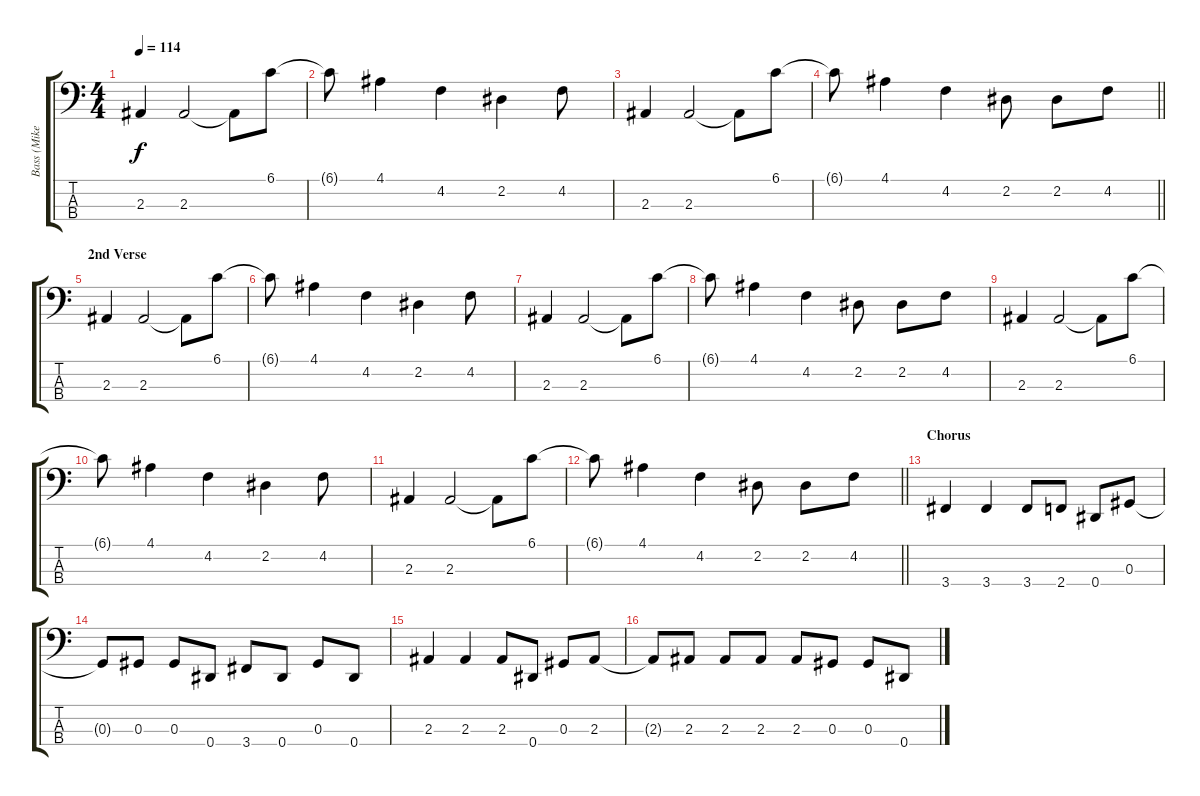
\track ("Bass (Mike)" "Bass (Mike") {instrument electricbasspick}
\staff {score tabs}
\tuning (Gb2 Db2 Ab1 Eb1) {hide}
\ts (4 4)
\tempo 114
\clef f4
\ks c
2.3.4{dy f} 2.3.2 2.3{t}.8 6.1.8 |
6.1{t}.8 4.1.4 4.2.4 2.2.4 4.2.8 |
2.3.4 2.3.2 2.3{t}.8 6.1.8 |
\barLineRight lightlight
6.1{t}.8 4.1.4 4.2.4 2.2.8 2.2.8 4.2.8 |
\section ("" "2nd Verse")
2.3.4 2.3.2 2.3{t}.8 6.1.8 |
6.1{t}.8 4.1.4 4.2.4 2.2.4 4.2.8 |
2.3.4 2.3.2 2.3{t}.8 6.1.8 |
6.1{t}.8 4.1.4 4.2.4 2.2.8 2.2.8 4.2.8 |
2.3.4 2.3.2 2.3{t}.8 6.1.8 |
6.1{t}.8 4.1.4 4.2.4 2.2.4 4.2.8 |
2.3.4 2.3.2 2.3{t}.8 6.1.8 |
\barLineRight lightlight
6.1{t}.8 4.1.4 4.2.4 2.2.8 2.2.8 4.2.8 |
\section ("" "Chorus")
3.4.4 3.4.4 3.4.8 2.4.8 0.4.8 0.3.8 |
0.3{t}.8 0.3.8 0.3.8 0.4.8 3.4.8 0.4.8 0.3.8 0.4.8 |
2.3.4 2.3.4 2.3.8 0.4.8 0.3.8 2.3.8 |
2.3{t}.8 2.3.8 2.3.8 2.3.8 2.3.8 0.3.8 0.3.8 0.4.8
